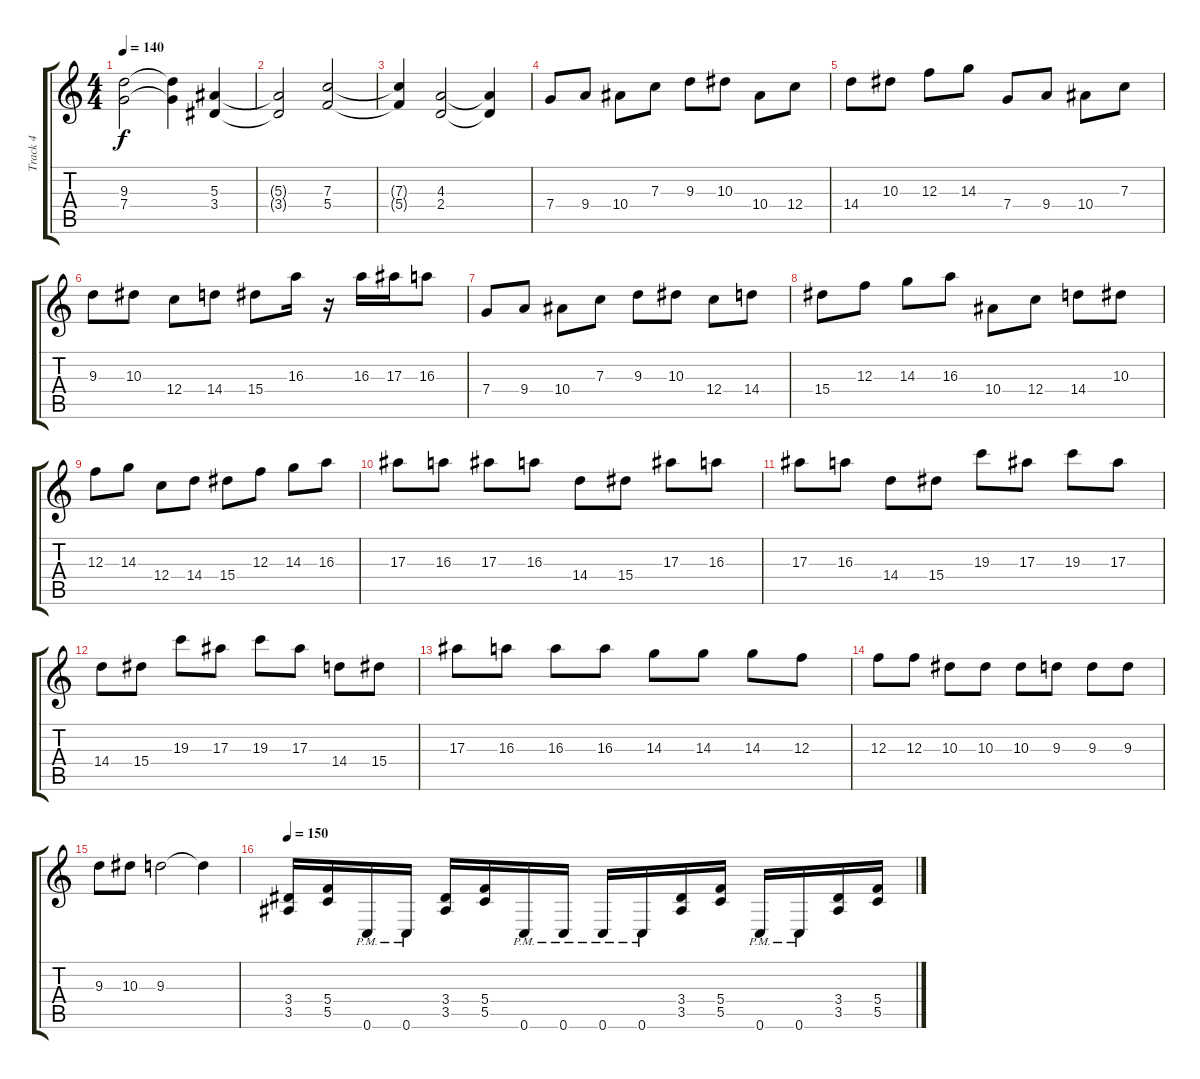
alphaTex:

\track ("Track 4" "Track 4") {instrument distortionguitar}
\staff {score tabs}
\tuning (D4 A3 F3 C3 G2 C2) {hide}
\ts (4 4)
\tempo 140
\clef g2
\ks c
(9.3 7.4).2{dy f} (9.3{t} 7.4{t}).4 (5.3 3.4).4 |
(5.3{t} 3.4{t}).2 (7.3 5.4).2 |
(7.3{t} 5.4{t}).4 (4.3 2.4).2 (4.3{t} 2.4{t}).4 |
7.4.8 9.4.8 10.4.8 7.3.8 9.3.8 10.3.8 10.4.8 12.4.8 |
14.4.8 10.3.8 12.3.8 14.3.8 7.4.8 9.4.8 10.4.8 7.3.8 |
9.3.8 10.3.8 12.4.8 14.4.8 15.4.8 16.3.16 r.16 16.3.16 17.3.16 16.3.8 |
7.4.8 9.4.8 10.4.8 7.3.8 9.3.8 10.3.8 12.4.8 14.4.8 |
15.4.8 12.3.8 14.3.8 16.3.8 10.4.8 12.4.8 14.4.8 10.3.8 |
12.3.8 14.3.8 12.4.8 14.4.8 15.4.8 12.3.8 14.3.8 16.3.8 |
17.3.8 16.3.8 17.3.8 16.3.8 14.4.8 15.4.8 17.3.8 16.3.8 |
17.3.8 16.3.8 14.4.8 15.4.8 19.3.8 17.3.8 19.3.8 17.3.8 |
14.4.8 15.4.8 19.3.8 17.3.8 19.3.8 17.3.8 14.4.8 15.4.8 |
17.3.8 16.3.8 16.3.8 16.3.8 14.3.8 14.3.8 14.3.8 12.3.8 |
12.3.8 12.3.8 10.3.8 10.3.8 10.3.8 9.3.8 9.3.8 9.3.8 |
9.3.8 10.3.8 9.3.2 9.3{t}.4 |
\tempo 150
(3.4 3.5).16 (5.4 5.5).16 0.6{pm}.16 0.6{pm}.16 (3.4 3.5).16 (5.4 5.5).16 0.6{pm}.16 0.6{pm}.16 0.6{pm}.16 0.6{pm}.16 (3.4 3.5).16 (5.4 5.5).16 0.6{pm}.16 0.6{pm}.16 (3.4 3.5).16 (5.4 5.5).16
